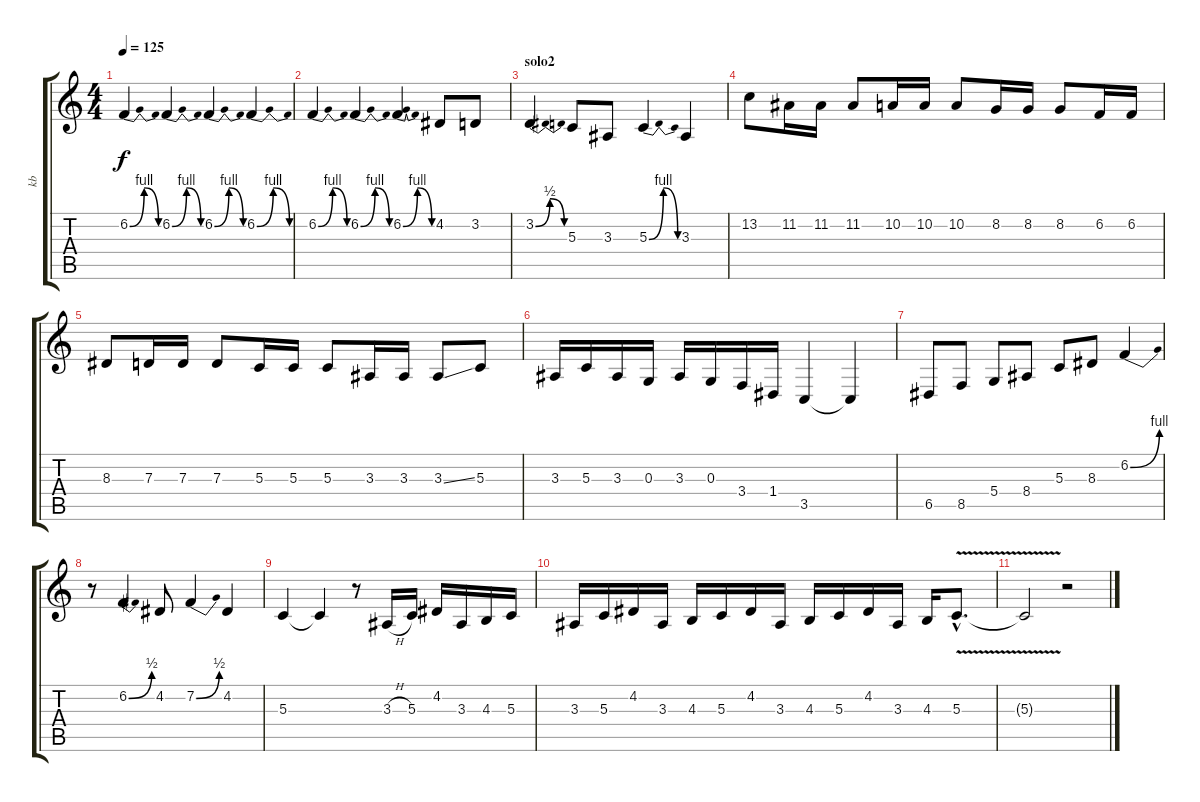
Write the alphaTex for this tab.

\track ("kb" "kb") {instrument lead1square}
\staff {score tabs}
\tuning (E4 B3 G3 D3 A2 E2) {hide}
\ts (4 4)
\tempo 125
\clef g2
\ks c
6.2{be (bendrelease 0 0 30 4 30 4 60 0)}.4{dy f} 6.2{be (bendrelease 0 0 30 4 30 4 60 0)}.4 6.2{be (bendrelease 0 0 30 4 30 4 60 0)}.4 6.2{be (bendrelease 0 0 30 4 30 4 60 0)}.4 |
6.2{be (bendrelease 0 0 30 4 30 4 60 0)}.4 6.2{be (bendrelease 0 0 30 4 30 4 60 0)}.4 6.2{be (bendrelease 0 0 30 4 30 4 60 0)}.4 4.2.8 3.2.8 |
\section ("" "solo2")
3.2{be (bendrelease 0 0 30 2 30 2 60 0)}.4 5.3.8 3.3.8 5.3{be (bendrelease 0 0 30 4 30 4 60 0)}.4 3.3.4 |
13.2.8 11.2.16 11.2.16 11.2.8 10.2.16 10.2.16 10.2.8 8.2.16 8.2.16 8.2.8 6.2.16 6.2.16 |
8.3.8 7.3.16 7.3.16 7.3.8 5.3.16 5.3.16 5.3.8 3.3.16 3.3.16 3.3{ss}.8 5.3.8 |
3.3.16 5.3.16 3.3.16 0.3.16 3.3.16 0.3.16 3.4.16 1.4.16 3.5.4 3.5{t}.4 |
6.5.8 8.5.8 5.4.8 8.4.8 5.3.8 8.3.8 6.2{be (bend 0 0 60 4)}.4 |
r.8 6.2{be (bend 0 0 60 2)}.4 4.2.8 7.2{be (bend 0 0 60 2)}.4 4.2.4 |
5.3.4 5.3{t}.4 r.8 3.3{h}.16 5.3.16 4.2.16 3.3.16 4.3.16 5.3.16 |
3.3.16 5.3.16 4.2.16 3.3.16 4.3.16 5.3.16 4.2.16 3.3.16 4.3.16 5.3.16 4.2.16 3.3.16 4.3.16 5.3{v hac}.8{d} |
5.3{t}.2 r.2
